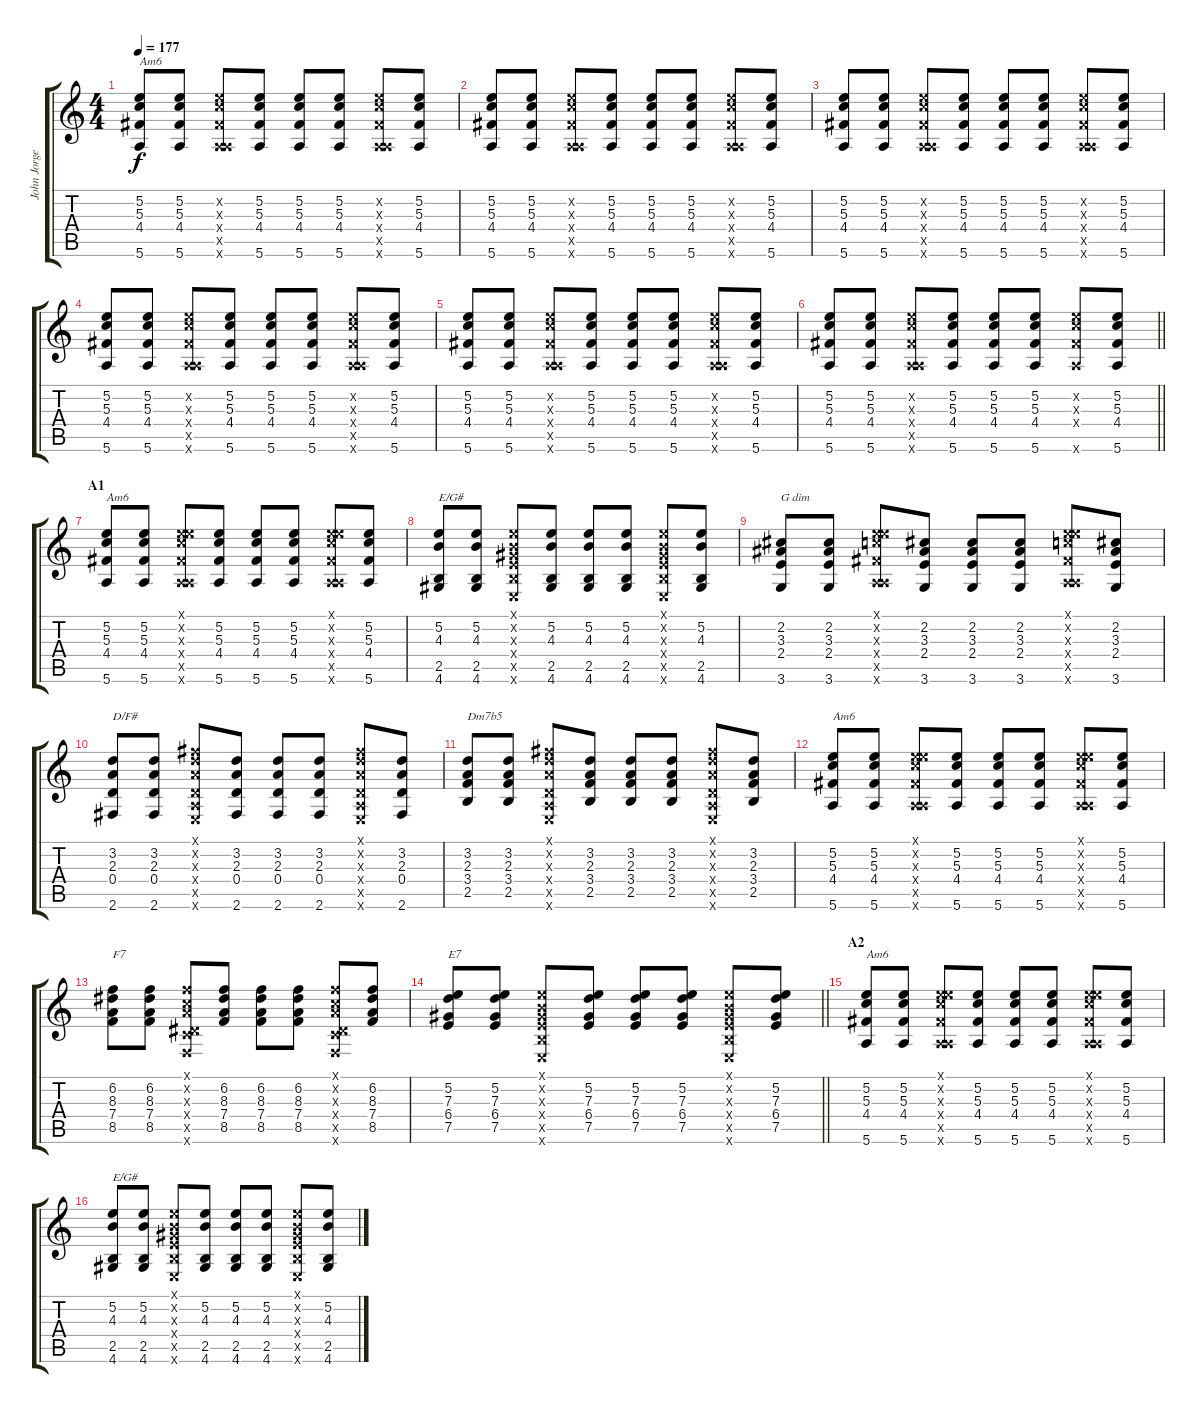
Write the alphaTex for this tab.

\track ("John Jorgenson - Rhythm Acoustic 1" "John Jorge") {instrument acousticguitarsteel}
\staff {score tabs}
\tuning (E4 B3 G3 D3 A2 E2) {hide}
\ts (4 4)
\tempo 177
\clef g2
\ks c
(5.2 5.3 4.4 5.6).8{txt "Am6" dy f instrument acousticguitarsteel} (5.2 5.3 4.4 5.6).8 (5.2{x} 5.3{x} 4.4{x} 0.5{x} 5.6{x}).8 (5.2 5.3 4.4 5.6).8 (5.2 5.3 4.4 5.6).8 (5.2 5.3 4.4 5.6).8 (5.2{x} 5.3{x} 4.4{x} 0.5{x} 5.6{x}).8 (5.2 5.3 4.4 5.6).8 |
(5.2 5.3 4.4 5.6).8 (5.2 5.3 4.4 5.6).8 (5.2{x} 5.3{x} 4.4{x} 0.5{x} 5.6{x}).8 (5.2 5.3 4.4 5.6).8 (5.2 5.3 4.4 5.6).8 (5.2 5.3 4.4 5.6).8 (5.2{x} 5.3{x} 4.4{x} 0.5{x} 5.6{x}).8 (5.2 5.3 4.4 5.6).8 |
(5.2 5.3 4.4 5.6).8 (5.2 5.3 4.4 5.6).8 (5.2{x} 5.3{x} 4.4{x} 0.5{x} 5.6{x}).8 (5.2 5.3 4.4 5.6).8 (5.2 5.3 4.4 5.6).8 (5.2 5.3 4.4 5.6).8 (5.2{x} 5.3{x} 4.4{x} 0.5{x} 5.6{x}).8 (5.2 5.3 4.4 5.6).8 |
(5.2 5.3 4.4 5.6).8 (5.2 5.3 4.4 5.6).8 (5.2{x} 5.3{x} 4.4{x} 0.5{x} 5.6{x}).8 (5.2 5.3 4.4 5.6).8 (5.2 5.3 4.4 5.6).8 (5.2 5.3 4.4 5.6).8 (5.2{x} 5.3{x} 4.4{x} 0.5{x} 5.6{x}).8 (5.2 5.3 4.4 5.6).8 |
(5.2 5.3 4.4 5.6).8 (5.2 5.3 4.4 5.6).8 (5.2{x} 5.3{x} 4.4{x} 0.5{x} 5.6{x}).8 (5.2 5.3 4.4 5.6).8 (5.2 5.3 4.4 5.6).8 (5.2 5.3 4.4 5.6).8 (5.2{x} 5.3{x} 4.4{x} 0.5{x} 5.6{x}).8 (5.2 5.3 4.4 5.6).8 |
\barLineRight lightlight
(5.2 5.3 4.4 5.6).8 (5.2 5.3 4.4 5.6).8 (5.2{x} 5.3{x} 4.4{x} 0.5{x} 5.6{x}).8 (5.2 5.3 4.4 5.6).8 (5.2 5.3 4.4 5.6).8 (5.2 5.3 4.4 5.6).8 (5.2{x} 5.3{x} 4.4{x} 5.6{x}).8 (5.2 5.3 4.4 5.6).8 |
\section ("" "A1")
(5.2 5.3 4.4 5.6).8{txt "Am6"} (5.2 5.3 4.4 5.6).8 (0.1{x} 5.2{x} 5.3{x} 4.4{x} 0.5{x} 5.6{x}).8 (5.2 5.3 4.4 5.6).8 (5.2 5.3 4.4 5.6).8 (5.2 5.3 4.4 5.6).8 (0.1{x} 5.2{x} 5.3{x} 4.4{x} 0.5{x} 5.6{x}).8 (5.2 5.3 4.4 5.6).8 |
(5.2 4.3 2.5 4.6).8{txt "E/G#"} (5.2 4.3 2.5 4.6).8 (0.1{x} 0.2{x} 1.3{x} 2.4{x} 2.5{x} 0.6{x}).8 (5.2 4.3 2.5 4.6).8 (5.2 4.3 2.5 4.6).8 (5.2 4.3 2.5 4.6).8 (0.1{x} 0.2{x} 1.3{x} 2.4{x} 2.5{x} 0.6{x}).8 (5.2 4.3 2.5 4.6).8 |
(2.2 3.3 2.4 3.6).8{txt "G dim"} (2.2 3.3 2.4 3.6).8 (0.1{x} 5.2{x} 5.3{x} 4.4{x} 0.5{x} 5.6{x}).8 (2.2 3.3 2.4 3.6).8 (2.2 3.3 2.4 3.6).8 (2.2 3.3 2.4 3.6).8 (0.1{x} 5.2{x} 5.3{x} 4.4{x} 0.5{x} 5.6{x}).8 (2.2 3.3 2.4 3.6).8 |
(3.2 2.3 0.4 2.6).8{txt "D/F#"} (3.2 2.3 0.4 2.6).8 (2.1{x} 3.2{x} 2.3{x} 0.4{x} 0.5{x} 0.6{x}).8 (3.2 2.3 0.4 2.6).8 (3.2 2.3 0.4 2.6).8 (3.2 2.3 0.4 2.6).8 (2.1{x} 3.2{x} 2.3{x} 0.4{x} 0.5{x} 0.6{x}).8 (3.2 2.3 0.4 2.6).8 |
(3.2 2.3 3.4 2.5).8{txt "Dm7b5"} (3.2 2.3 3.4 2.5).8 (2.1{x} 3.2{x} 2.3{x} 0.4{x} 0.5{x} 0.6{x}).8 (3.2 2.3 3.4 2.5).8 (3.2 2.3 3.4 2.5).8 (3.2 2.3 3.4 2.5).8 (2.1{x} 3.2{x} 2.3{x} 0.4{x} 0.5{x} 0.6{x}).8 (3.2 2.3 3.4 2.5).8 |
(5.2 5.3 4.4 5.6).8{txt "Am6"} (5.2 5.3 4.4 5.6).8 (0.1{x} 5.2{x} 5.3{x} 4.4{x} 0.5{x} 5.6{x}).8 (5.2 5.3 4.4 5.6).8 (5.2 5.3 4.4 5.6).8 (5.2 5.3 4.4 5.6).8 (0.1{x} 5.2{x} 5.3{x} 4.4{x} 0.5{x} 5.6{x}).8 (5.2 5.3 4.4 5.6).8 |
(6.2 8.3 7.4 8.5).8{txt "F7"} (6.2 8.3 7.4 8.5).8 (1.1{x} 1.2{x} 2.3{x} 1.4{x} 3.5{x} 1.6{x}).8 (6.2 8.3 7.4 8.5).8 (6.2 8.3 7.4 8.5).8 (6.2 8.3 7.4 8.5).8 (1.1{x} 1.2{x} 2.3{x} 1.4{x} 3.5{x} 1.6{x}).8 (6.2 8.3 7.4 8.5).8 |
\barLineRight lightlight
(5.2 7.3 6.4 7.5).8{txt "E7"} (5.2 7.3 6.4 7.5).8 (0.1{x} 0.2{x} 1.3{x} 2.4{x} 2.5{x} 0.6{x}).8 (5.2 7.3 6.4 7.5).8 (5.2 7.3 6.4 7.5).8 (5.2 7.3 6.4 7.5).8 (0.1{x} 0.2{x} 1.3{x} 2.4{x} 2.5{x} 0.6{x}).8 (5.2 7.3 6.4 7.5).8 |
\section ("" "A2")
(5.2 5.3 4.4 5.6).8{txt "Am6"} (5.2 5.3 4.4 5.6).8 (0.1{x} 5.2{x} 5.3{x} 4.4{x} 0.5{x} 5.6{x}).8 (5.2 5.3 4.4 5.6).8 (5.2 5.3 4.4 5.6).8 (5.2 5.3 4.4 5.6).8 (0.1{x} 5.2{x} 5.3{x} 4.4{x} 0.5{x} 5.6{x}).8 (5.2 5.3 4.4 5.6).8 |
(5.2 4.3 2.5 4.6).8{txt "E/G#"} (5.2 4.3 2.5 4.6).8 (0.1{x} 0.2{x} 1.3{x} 2.4{x} 2.5{x} 0.6{x}).8 (5.2 4.3 2.5 4.6).8 (5.2 4.3 2.5 4.6).8 (5.2 4.3 2.5 4.6).8 (0.1{x} 0.2{x} 1.3{x} 2.4{x} 2.5{x} 0.6{x}).8 (5.2 4.3 2.5 4.6).8
